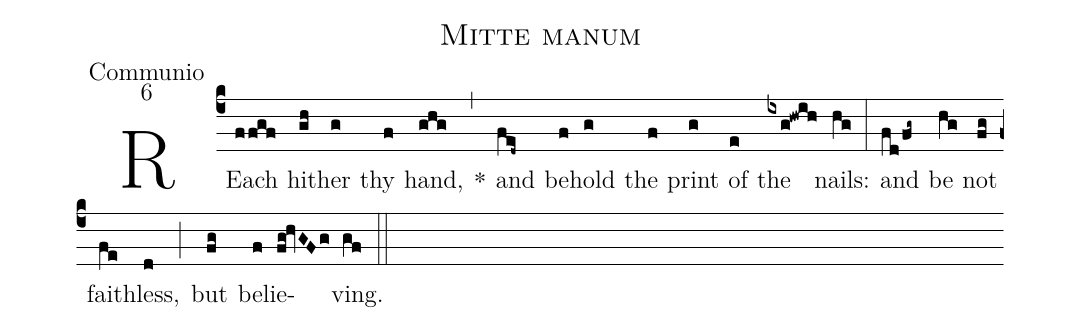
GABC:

name:Mitte manum;
office-part:Communio;
mode:6;
%%
(c4) REach(ffgf) hi(gh)ther(g) thy(f) hand,(ghg) *(,) and(fed~) be(f)hold(g) the(f) print(g) of(e) the(ixg!hwih) nails:(hg) (:) and(fd/fg~) be(hg) not(fg) faith(fe)less,(d) (;) but(fg) be(f)lie(fg!hvGFg)ving.(gf) (::)
